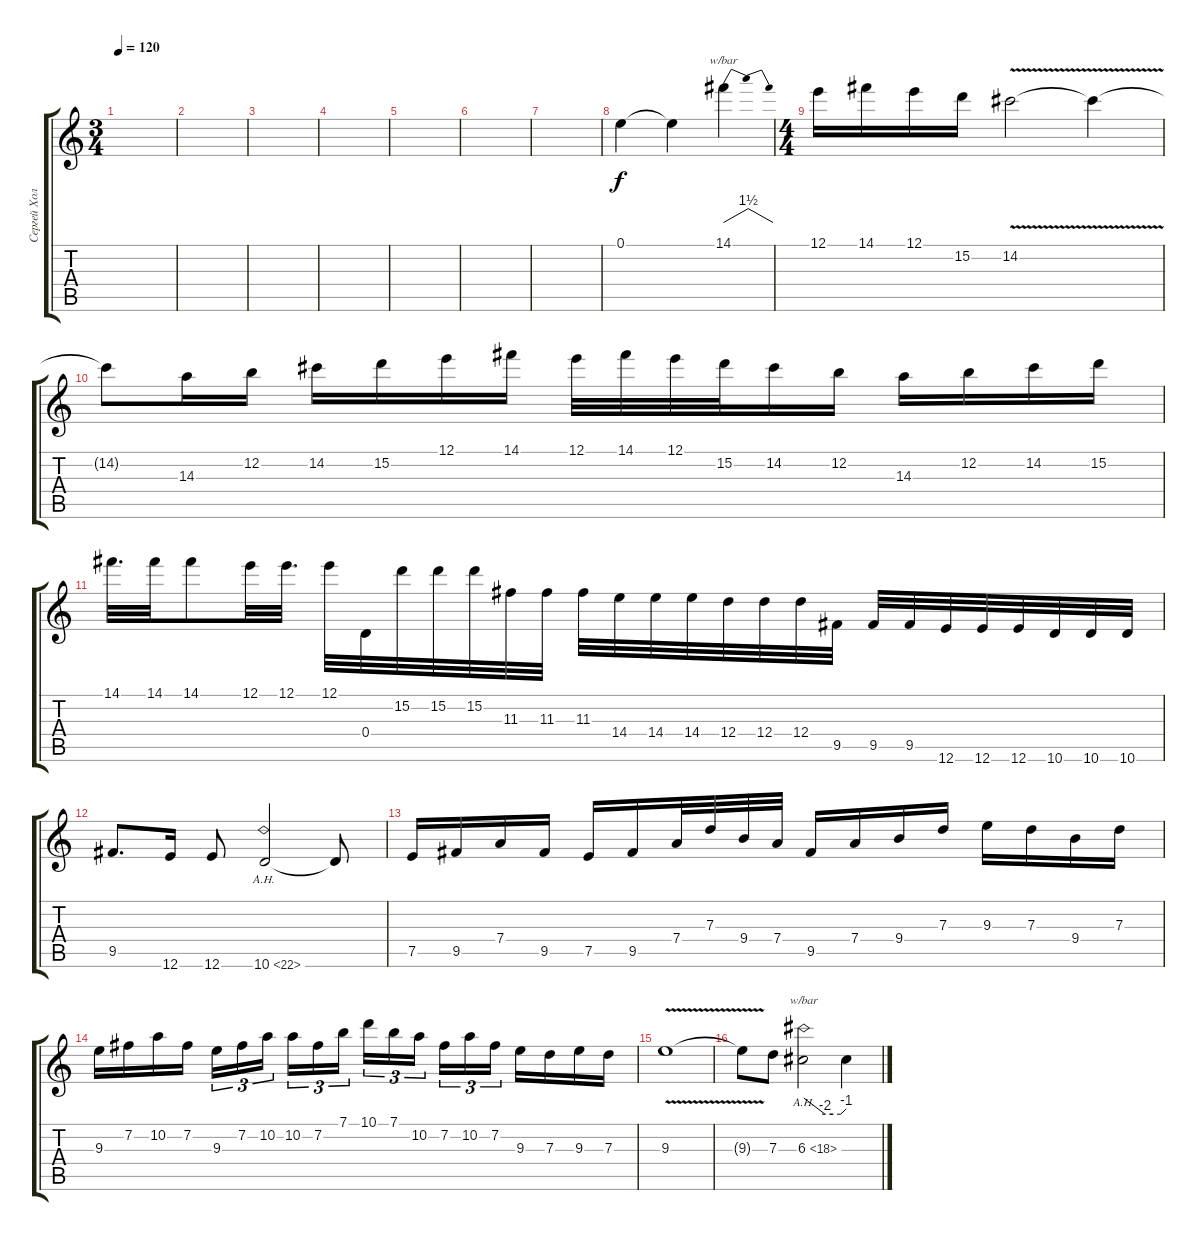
\track ("Сергей Холстинин" "Сергей Хол") {instrument distortionguitar}
\staff {score tabs}
\tuning (E4 B3 G3 D3 A2 E2) {hide}
\ts (3 4)
\tempo 120
\clef g2
\ks c
|
|
|
|
|
|
|
0.1.4 0.1{t}.4 14.1.4{tbe (dip default 0 0 30 6 60 0)} |
\ts (4 4)
12.1.16{instrument distortionguitar} 14.1.16 12.1.16 15.2.16 14.2{v}.2 14.2{t}.4 |
14.2{t}.8 14.3.16 12.2.16 14.2.16 15.2.16 12.1.16 14.1.16 12.1.32 14.1.32 12.1.32 15.2.32 14.2.16 12.2.16 14.3.16 12.2.16 14.2.16 15.2.16 |
14.1.32{d} 14.1.32 14.1.8 12.1.32 12.1.32{d} 12.1.32 0.4.32 15.2.32 15.2.32 15.2.32 11.3.32 11.3.32 11.3.32 14.4.32 14.4.32 14.4.32 12.4.32 12.4.32 12.4.32 9.5.32 9.5.32 9.5.32 12.6.32 12.6.32 12.6.32 10.6.32 10.6.32 10.6.32 |
9.5.8{d} 12.6.16 12.6.8 10.6{ah 12}.2 10.6{t}.8 |
7.5.16 9.5.16 7.4.16 9.5.16 7.5.16 9.5.16 7.4.32 7.3.32 9.4.32 7.4.32 9.5.16 7.4.16 9.4.16 7.3.16 9.3.16 7.3.16 9.4.16 7.3.16 |
9.3.16 7.2.16 10.2.16 7.2.16 9.3.16{tu (3 2)} 7.2.16{tu (3 2)} 10.2.16{tu (3 2) beam splitsecondary} 10.2.16{tu (3 2)} 7.2.16{tu (3 2)} 7.1.16{tu (3 2)} 10.1.16{tu (3 2)} 7.1.16{tu (3 2)} 10.2.16{tu (3 2) beam splitsecondary} 7.2.16{tu (3 2)} 10.2.16{tu (3 2)} 7.2.16{tu (3 2)} 9.3.16 7.3.16 9.3.16 7.3.16 |
9.3{v}.1 |
9.3{t}.8 7.3.8 6.3{ah 12}.2{tbe (custom default 0 0 30 -8 41 -8 52 -8 60 -4)} 6.3{t}.4
